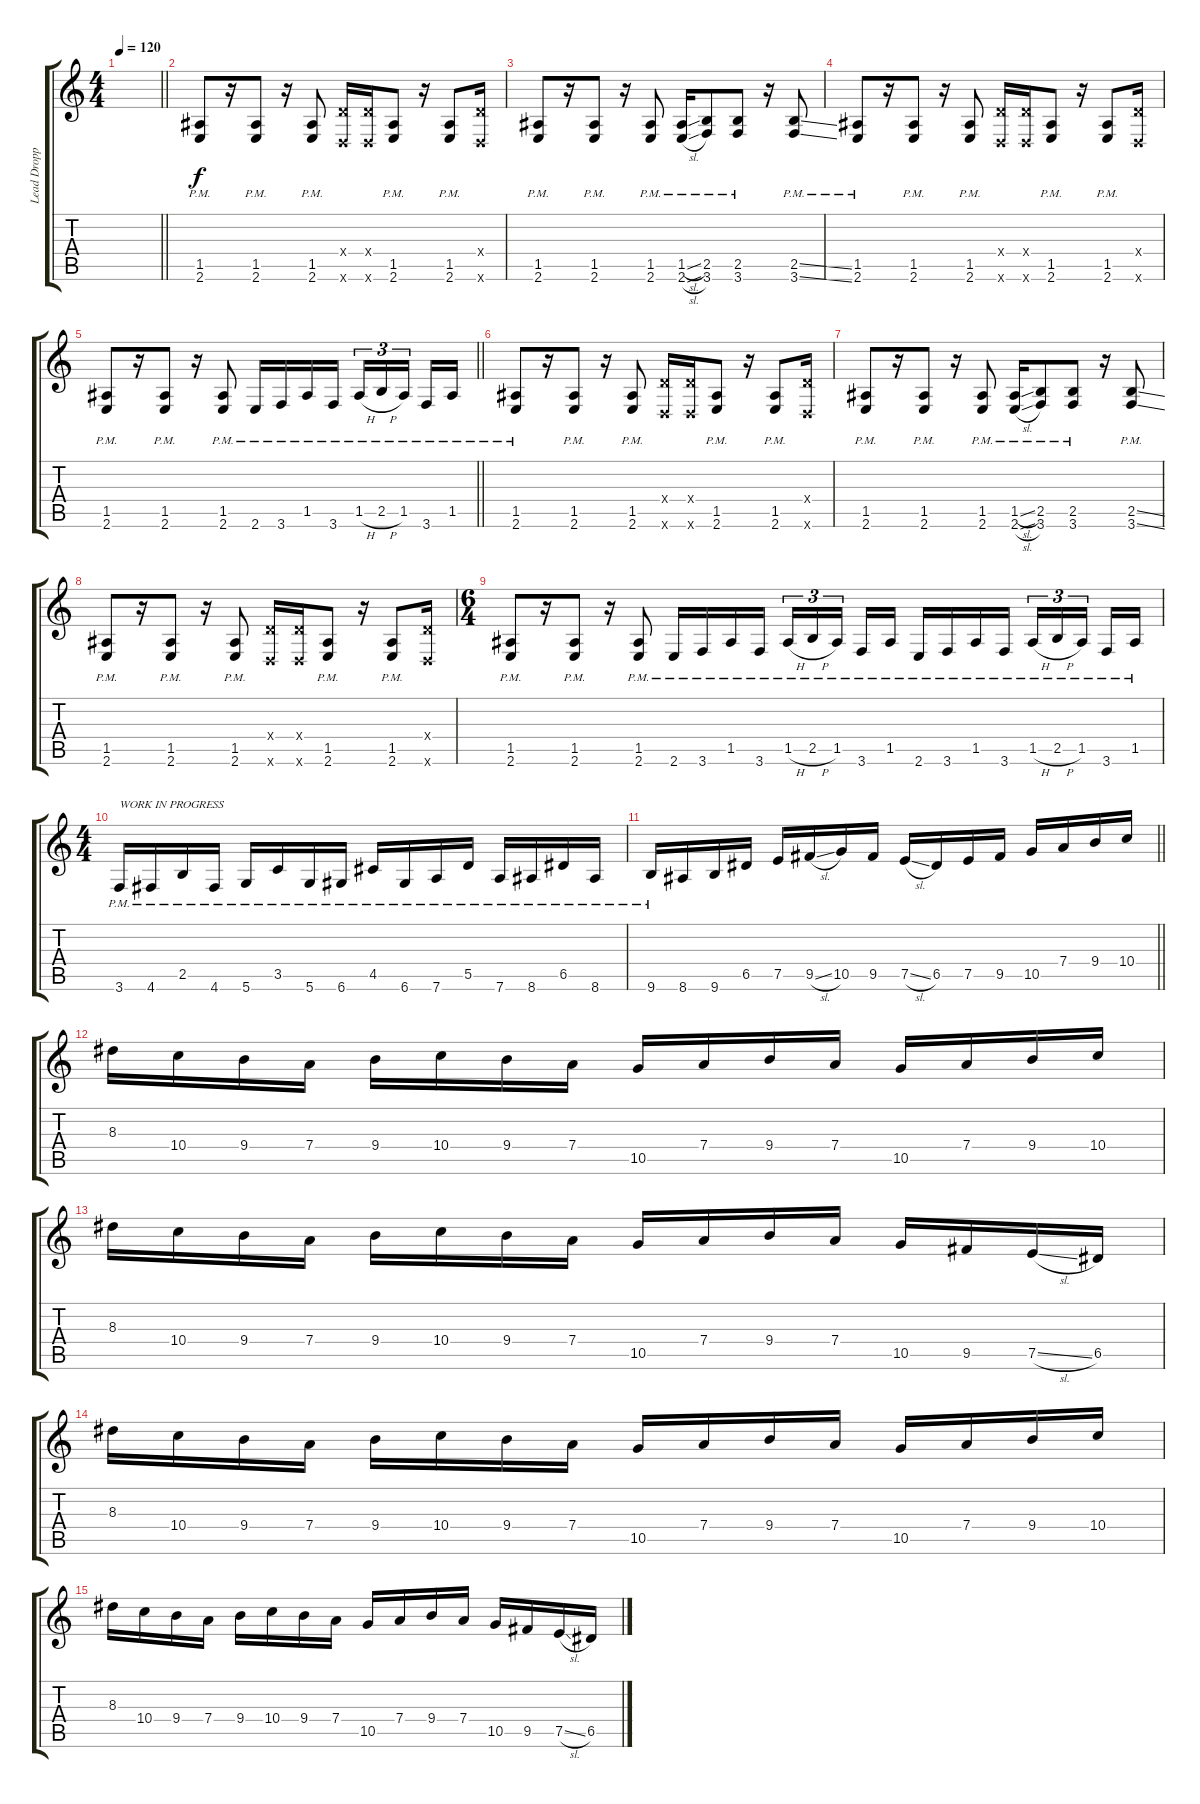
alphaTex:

\track ("Lead Dropped D " "Lead Dropp") {instrument distortionguitar}
\staff {score tabs}
\tuning (E4 B3 G3 D3 A2 D2) {hide}
\ts (4 4)
\tempo 120
\clef g2
\barLineRight lightlight
\ks c
|
(1.5{pm} 2.6{pm}).8{balance 0} r.16 (1.5{pm} 2.6{pm}).8 r.16 (1.5{pm} 2.6{pm}).8 (0.4{x} 0.6{x}).16 (0.4{x} 0.6{x}).16 (1.5{pm} 2.6{pm}).8 r.16 (1.5{pm} 2.6{pm}).8 (0.4{x} 0.6{x}).16 |
(1.5{pm} 2.6{pm}).8 r.16 (1.5{pm} 2.6{pm}).8 r.16 (1.5{pm} 2.6{pm}).8 (1.5{sl pm} 2.6{sl pm}).16 (2.5{pm} 3.6{pm}).8 (2.5{pm} 3.6{pm}).8 r.16 (2.5{ss pm} 3.6{ss pm}).8 |
(1.5{pm} 2.6{pm}).8 r.16 (1.5{pm} 2.6{pm}).8 r.16 (1.5{pm} 2.6{pm}).8 (0.4{x} 0.6{x}).16 (0.4{x} 0.6{x}).16 (1.5{pm} 2.6{pm}).8 r.16 (1.5{pm} 2.6{pm}).8 (0.4{x} 0.6{x}).16 |
\barLineRight lightlight
(1.5{pm} 2.6{pm}).8 r.16 (1.5{pm} 2.6{pm}).8 r.16 (1.5{pm} 2.6{pm}).8 2.6{pm}.16 3.6{pm}.16 1.5{pm}.16 3.6{pm}.16 1.5{h pm}.16{tu (3 2)} 2.5{h pm}.16{tu (3 2)} 1.5{pm}.16{tu (3 2) beam splitsecondary} 3.6{pm}.16 1.5{pm}.16 |
(1.5{pm} 2.6{pm}).8 r.16 (1.5{pm} 2.6{pm}).8 r.16 (1.5{pm} 2.6{pm}).8 (0.4{x} 0.6{x}).16 (0.4{x} 0.6{x}).16 (1.5{pm} 2.6{pm}).8 r.16 (1.5{pm} 2.6{pm}).8 (0.4{x} 0.6{x}).16 |
(1.5{pm} 2.6{pm}).8 r.16 (1.5{pm} 2.6{pm}).8 r.16 (1.5{pm} 2.6{pm}).8 (1.5{sl pm} 2.6{sl pm}).16 (2.5{pm} 3.6{pm}).8 (2.5{pm} 3.6{pm}).8 r.16 (2.5{ss pm} 3.6{ss pm}).8 |
(1.5{pm} 2.6{pm}).8 r.16 (1.5{pm} 2.6{pm}).8 r.16 (1.5{pm} 2.6{pm}).8 (0.4{x} 0.6{x}).16 (0.4{x} 0.6{x}).16 (1.5{pm} 2.6{pm}).8 r.16 (1.5{pm} 2.6{pm}).8 (0.4{x} 0.6{x}).16 |
\ts (6 4)
(1.5{pm} 2.6{pm}).8 r.16 (1.5{pm} 2.6{pm}).8 r.16 (1.5{pm} 2.6{pm}).8 2.6{pm}.16 3.6{pm}.16 1.5{pm}.16 3.6{pm}.16 1.5{h pm}.16{tu (3 2)} 2.5{h pm}.16{tu (3 2)} 1.5{pm}.16{tu (3 2) beam splitsecondary} 3.6{pm}.16 1.5{pm}.16 2.6{pm}.16 3.6{pm}.16 1.5{pm}.16 3.6{pm}.16{beam splitsecondary} 1.5{h pm}.16{tu (3 2)} 2.5{h pm}.16{tu (3 2)} 1.5{pm}.16{tu (3 2) beam splitsecondary} 3.6{pm}.16 1.5{pm}.16 |
\ts (4 4)
3.6{pm}.16{txt "WORK IN PROGRESS"} 4.6{pm}.16 2.5{pm}.16 4.6{pm}.16 5.6{pm}.16 3.5{pm}.16 5.6{pm}.16 6.6{pm}.16 4.5{pm}.16 6.6{pm}.16 7.6{pm}.16 5.5{pm}.16 7.6{pm}.16 8.6{pm}.16 6.5{pm}.16 8.6{pm}.16 |
\barLineRight lightlight
9.6{pm}.16 8.6.16 9.6.16 6.5.16 7.5.16 9.5{sl}.16 10.5.16 9.5.16 7.5{sl}.16 6.5.16 7.5.16 9.5.16 10.5.16 7.4.16 9.4.16 10.4.16 |
8.3.16 10.4.16 9.4.16 7.4.16 9.4.16 10.4.16 9.4.16 7.4.16 10.5.16 7.4.16 9.4.16 7.4.16 10.5.16 7.4.16 9.4.16 10.4.16 |
8.3.16 10.4.16 9.4.16 7.4.16 9.4.16 10.4.16 9.4.16 7.4.16 10.5.16 7.4.16 9.4.16 7.4.16 10.5.16 9.5.16 7.5{sl}.16 6.5.16 |
8.3.16 10.4.16 9.4.16 7.4.16 9.4.16 10.4.16 9.4.16 7.4.16 10.5.16 7.4.16 9.4.16 7.4.16 10.5.16 7.4.16 9.4.16 10.4.16 |
8.3.16 10.4.16 9.4.16 7.4.16 9.4.16 10.4.16 9.4.16 7.4.16 10.5.16 7.4.16 9.4.16 7.4.16 10.5.16 9.5.16 7.5{sl}.16 6.5.16
